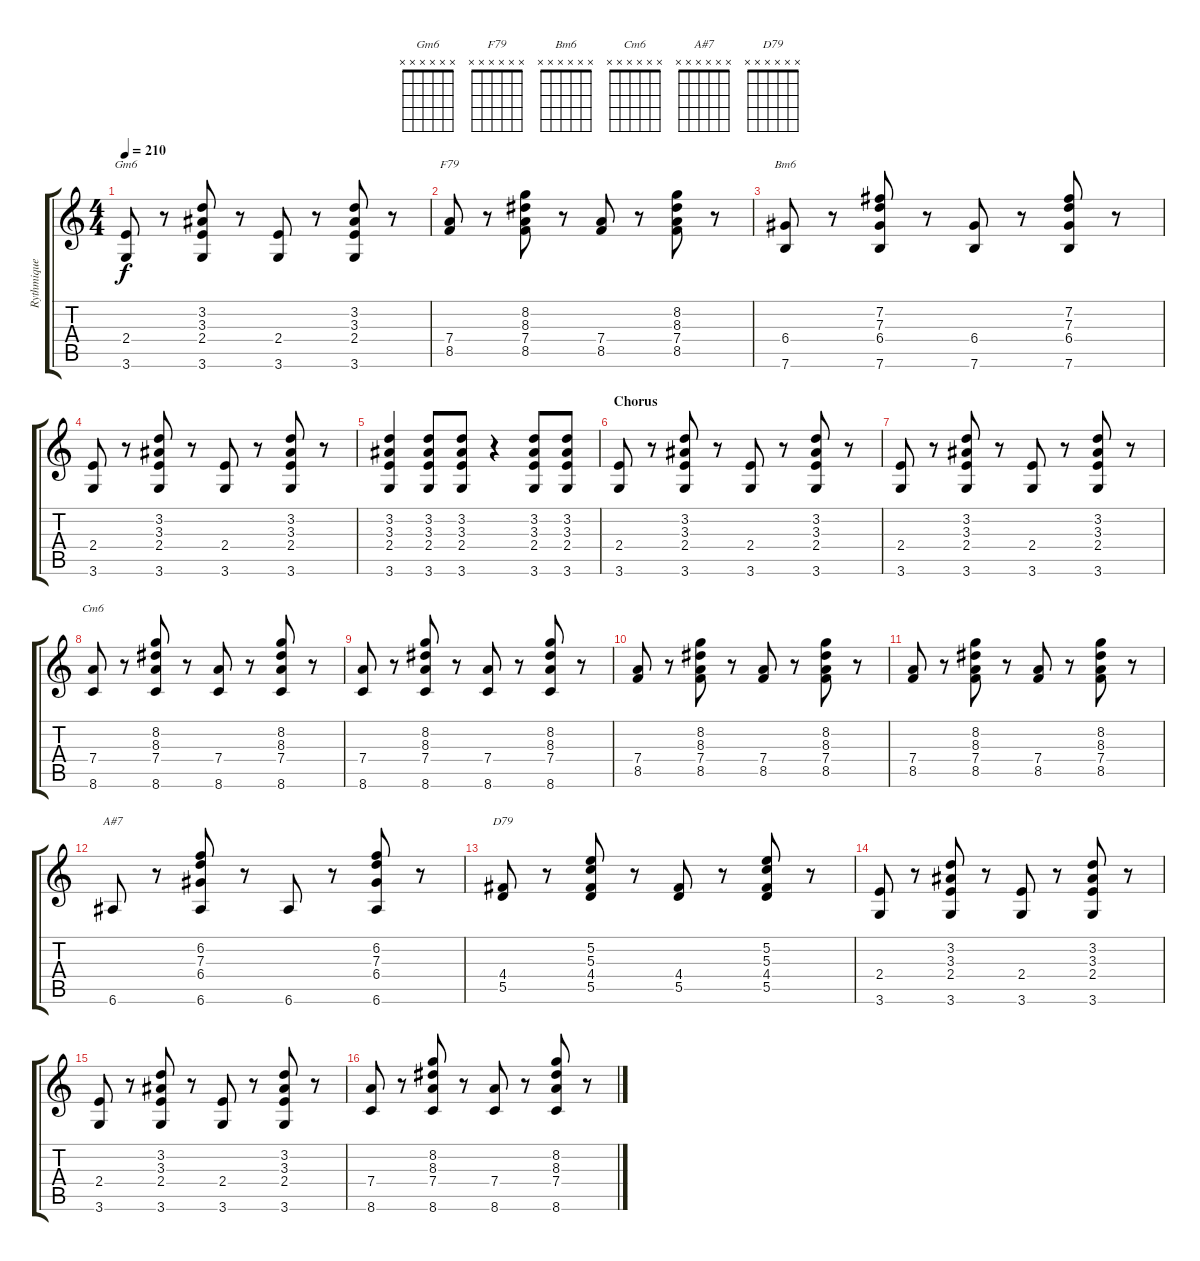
\track ("Rythmique" "Rythmique") {instrument acousticguitarsteel}
\staff {score tabs}
\tuning (E4 B3 G3 D3 A2 E2) {hide}
\chord ("Gm6" x x x x x x)
\chord ("F79" x x x x x x)
\chord ("Bm6" x x x x x x)
\chord ("Cm6" x x x x x x)
\chord ("A#7" x x x x x x)
\chord ("D79" x x x x x x)
\ts (4 4)
\tempo 210
\clef g2
\ks c
(2.4 3.6).8{ch "Gm6" dy f} r.8 (3.2 3.3 2.4 3.6).8 r.8 (2.4 3.6).8 r.8 (3.2 3.3 2.4 3.6).8 r.8 |
(7.4 8.5).8{ch "F79"} r.8 (8.2 8.3 7.4 8.5).8 r.8 (7.4 8.5).8 r.8 (8.2 8.3 7.4 8.5).8 r.8 |
(6.4 7.6).8{ch "Bm6"} r.8 (7.2 7.3 6.4 7.6).8 r.8 (6.4 7.6).8 r.8 (7.2 7.3 6.4 7.6).8 r.8 |
(2.4 3.6).8 r.8 (3.2 3.3 2.4 3.6).8 r.8 (2.4 3.6).8 r.8 (3.2 3.3 2.4 3.6).8 r.8 |
(3.2 3.3 2.4 3.6).4 (3.2 3.3 2.4 3.6).8 (3.2 3.3 2.4 3.6).8 r.4 (3.2 3.3 2.4 3.6).8 (3.2 3.3 2.4 3.6).8 |
\section ("" "Chorus")
(2.4 3.6).8 r.8 (3.2 3.3 2.4 3.6).8 r.8 (2.4 3.6).8 r.8 (3.2 3.3 2.4 3.6).8 r.8 |
(2.4 3.6).8 r.8 (3.2 3.3 2.4 3.6).8 r.8 (2.4 3.6).8 r.8 (3.2 3.3 2.4 3.6).8 r.8 |
(7.4 8.6).8{ch "Cm6"} r.8 (8.2 8.3 7.4 8.6).8 r.8 (7.4 8.6).8 r.8 (8.2 8.3 7.4 8.6).8 r.8 |
(7.4 8.6).8 r.8 (8.2 8.3 7.4 8.6).8 r.8 (7.4 8.6).8 r.8 (8.2 8.3 7.4 8.6).8 r.8 |
(7.4 8.5).8 r.8 (8.2 8.3 7.4 8.5).8 r.8 (7.4 8.5).8 r.8 (8.2 8.3 7.4 8.5).8 r.8 |
(7.4 8.5).8 r.8 (8.2 8.3 7.4 8.5).8 r.8 (7.4 8.5).8 r.8 (8.2 8.3 7.4 8.5).8 r.8 |
6.6.8{ch "A#7"} r.8 (6.2 7.3 6.4 6.6).8 r.8 6.6.8 r.8 (6.2 7.3 6.4 6.6).8 r.8 |
(4.4 5.5).8{ch "D79"} r.8 (5.2 5.3 4.4 5.5).8 r.8 (4.4 5.5).8 r.8 (5.2 5.3 4.4 5.5).8 r.8 |
(2.4 3.6).8 r.8 (3.2 3.3 2.4 3.6).8 r.8 (2.4 3.6).8 r.8 (3.2 3.3 2.4 3.6).8 r.8 |
(2.4 3.6).8 r.8 (3.2 3.3 2.4 3.6).8 r.8 (2.4 3.6).8 r.8 (3.2 3.3 2.4 3.6).8 r.8 |
(7.4 8.6).8 r.8 (8.2 8.3 7.4 8.6).8 r.8 (7.4 8.6).8 r.8 (8.2 8.3 7.4 8.6).8 r.8
